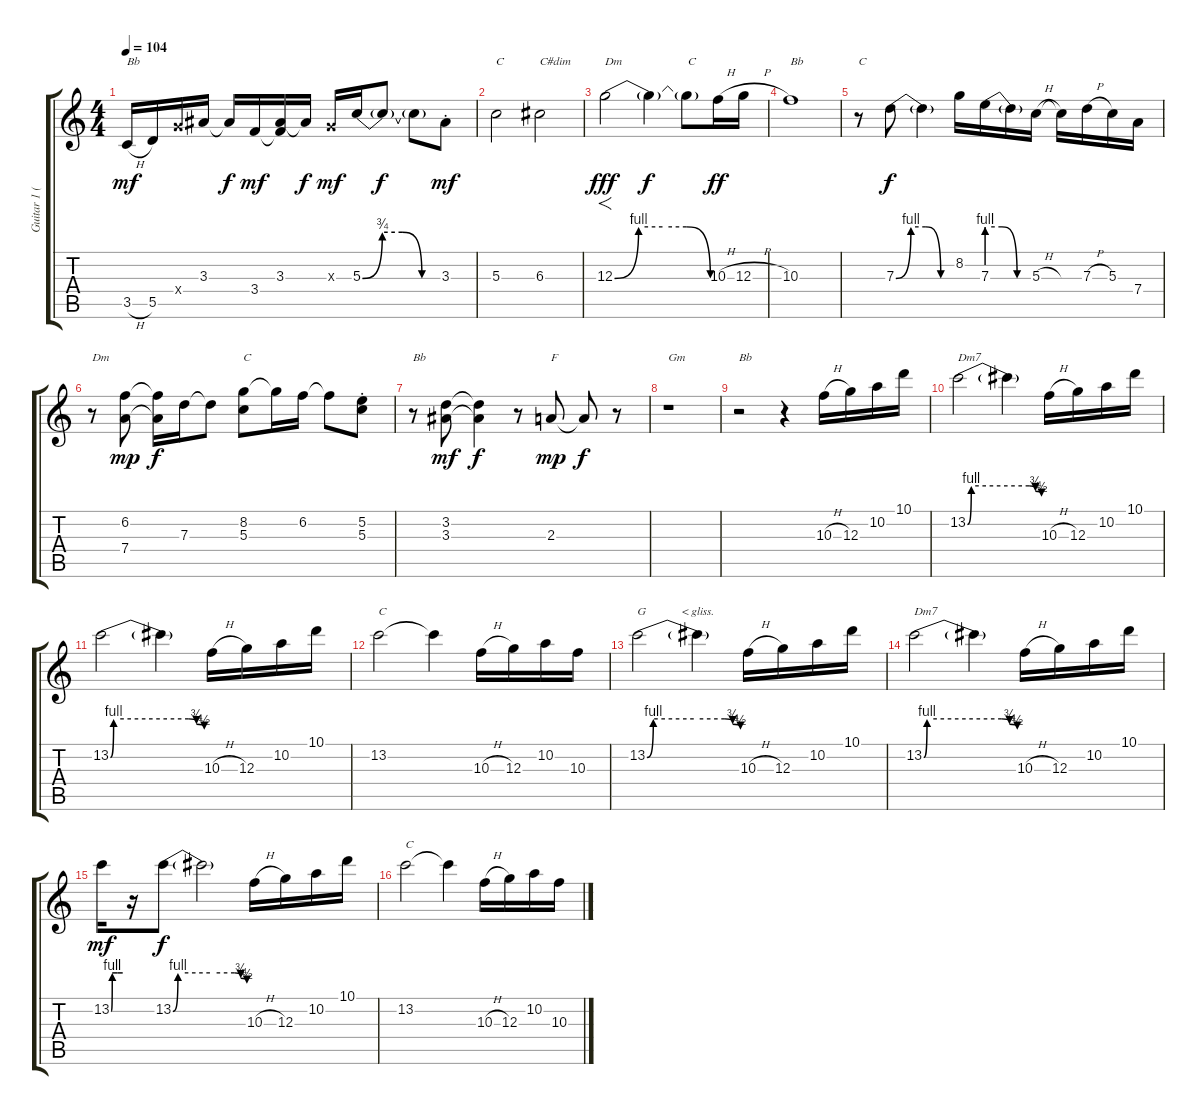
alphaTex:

\track ("Guitar 1 (Mark Knopfler)" "Guitar 1 (") {instrument electricguitarjazz}
\staff {score tabs}
\tuning (E4 B3 G3 D3 A2 E2) {hide}
\ts (4 4)
\tempo 104
\clef g2
\ks c
3.5{h}.16{txt "Bb" dy mf} 5.5.16 5.4{x}.16 3.3.16 3.3{t}.16{dy f} 3.4.16{dy mf} (3.3 3.4{t}).16 3.3{t}.16{dy f} 0.3{x}.16{dy mf} 5.3{be (custom 0 0 15 3 30 3 45 0 60 0)}.16 5.3{t}.8{dy f} 5.3{t}.8 3.3{st}.8{dy mf} |
5.3.2{txt "C"} 6.3.2{txt "C#dim"} |
12.3{be (custom 0 0 15 4 30 4 45 4 60 0)}.2{f txt "Dm                      C" dy fff} 12.3{t}.4{dy f} 12.3{t}.8 10.3{h}.16{dy ff} 12.3{h}.16 |
10.3.1{txt "Bb"} |
r.8{txt "C"} 7.3{be (custom 0 0 15 4 30 4 45 0 60 0)}.8{dy f} 7.3{t}.4 8.2.16 7.3{be (custom 0 4 20 4 40 0 60 0)}.16 7.3{t}.16 5.3{h}.16 5.3{t}.16 7.3{h}.16 5.3.16 7.4.16 |
r.8{txt "Dm"} (6.2 7.4).8{dy mp} (6.2{t} 7.4{t}).16{dy f} 7.3.16 7.3{t}.8 (8.2 5.3).8{txt "C"} 8.2{t}.16 6.2.16 6.2{t}.8 (5.2{st} 5.3{st}).8 |
r.8{txt "Bb"} (3.2 3.3).8{dy mf} (3.2{t} 3.3{t}).4{dy f} r.8 2.3.8{txt "F" dy mp} 2.3{t}.8{dy f} r.8 |
r.1{txt "Gm"} |
r.2{txt "Bb"} r.4 10.3{h}.16 12.3.16 10.2.16 10.1.16 |
13.2{be (custom 0 0 3 4 50 4 55 3 60 2)}.2{txt "Dm7"} 13.2{t}.4 10.3{h}.16 12.3.16 10.2.16 10.1.16 |
13.2{be (custom 0 0 2 4 50 4 55 3 60 2)}.2 13.2{t}.4 10.3{h}.16 12.3.16 10.2.16 10.1.16 |
13.2.2{txt "C"} 13.2{t}.4 10.3{h}.16 12.3.16 10.2.16 10.3.16 |
13.2{be (custom 0 0 4 4 30 4 50 4 55 3 60 2)}.2{txt "G            < gliss."} 13.2{t}.4 10.3{h}.16 12.3.16 10.2.16 10.1.16 |
13.2{be (custom 0 0 2 4 50 4 55 3 60 2)}.2{txt "Dm7"} 13.2{t}.4 10.3{h}.16 12.3.16 10.2.16 10.1.16 |
13.2{be (custom 0 0 5 4 30 4 32 4 60 4)}.16{dy mf} r.16 13.2{be (custom 0 0 4 4 30 4 50 4 55 3 60 2)}.8{dy f} 13.2{t}.2 10.3{h}.16 12.3.16 10.2.16 10.1.16 |
13.2.2{txt "C"} 13.2{t}.4 10.3{h}.16 12.3.16 10.2.16 10.3.16
